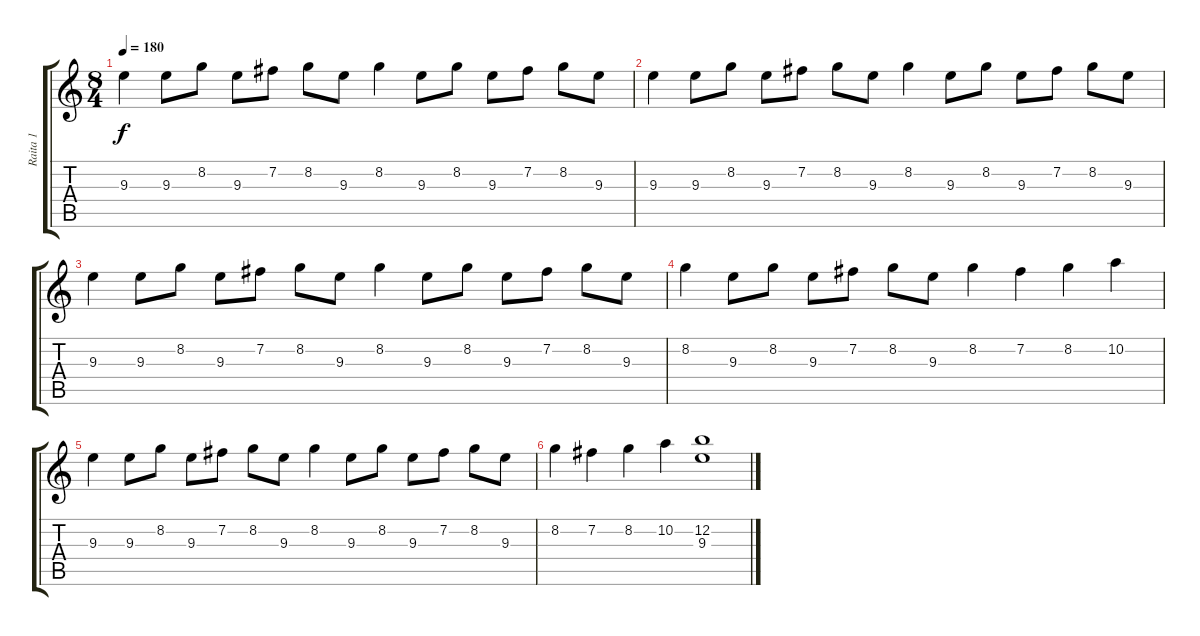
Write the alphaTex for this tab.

\track ("Raita 1" "Raita 1") {instrument overdrivenguitar}
\staff {score tabs}
\tuning (E4 B3 G3 D3 A2 E2) {hide}
\ts (8 4)
\tempo 180
\clef g2
\ks c
9.3.4{dy f} 9.3.8 8.2.8 9.3.8 7.2.8 8.2.8 9.3.8 8.2.4 9.3.8 8.2.8 9.3.8 7.2.8 8.2.8 9.3.8 |
9.3.4 9.3.8 8.2.8 9.3.8 7.2.8 8.2.8 9.3.8 8.2.4 9.3.8 8.2.8 9.3.8 7.2.8 8.2.8 9.3.8 |
9.3.4 9.3.8 8.2.8 9.3.8 7.2.8 8.2.8 9.3.8 8.2.4 9.3.8 8.2.8 9.3.8 7.2.8 8.2.8 9.3.8 |
8.2.4 9.3.8 8.2.8 9.3.8 7.2.8 8.2.8 9.3.8 8.2.4 7.2.4 8.2.4 10.2.4 |
9.3.4 9.3.8 8.2.8 9.3.8 7.2.8 8.2.8 9.3.8 8.2.4 9.3.8 8.2.8 9.3.8 7.2.8 8.2.8 9.3.8 |
8.2.4 7.2.4 8.2.4 10.2.4 (12.2 9.3).1
